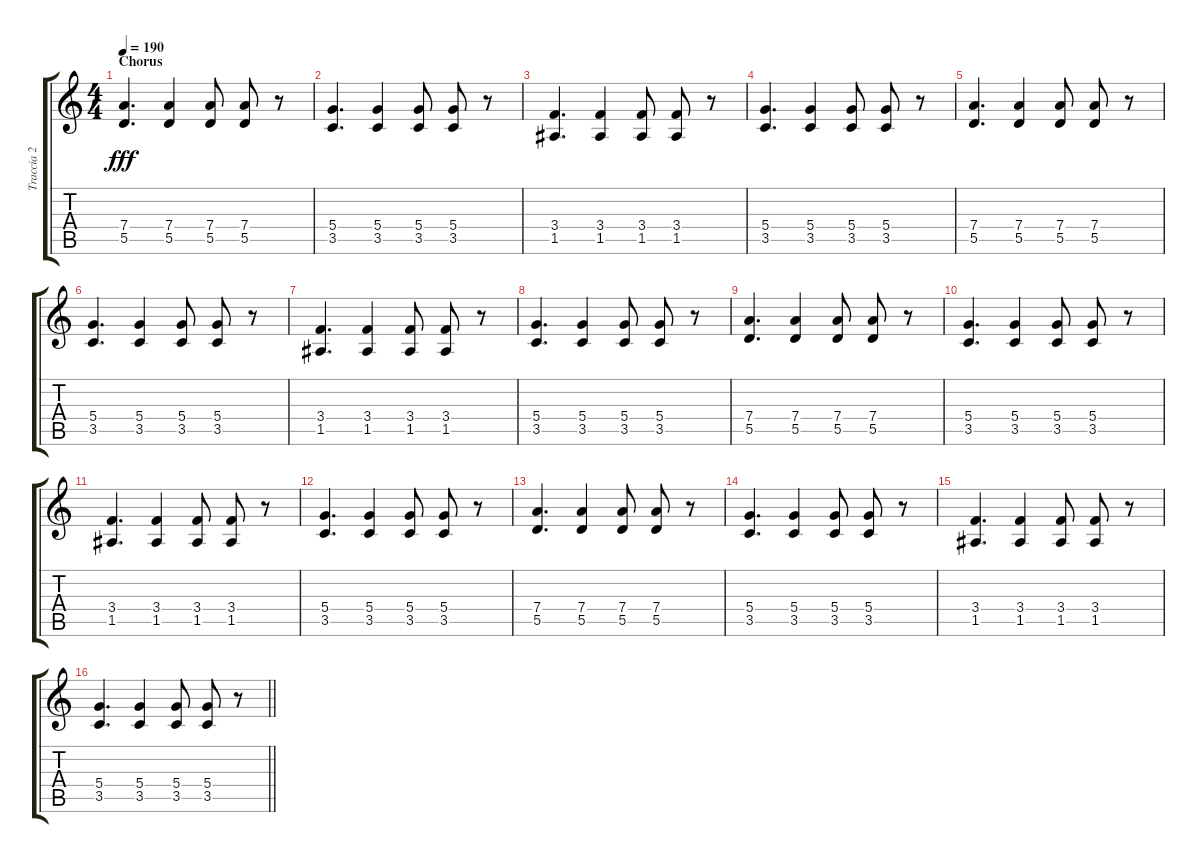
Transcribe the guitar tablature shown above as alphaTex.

\track ("Traccia 2" "Traccia 2") {instrument overdrivenguitar}
\staff {score tabs}
\tuning (E4 B3 G3 D3 A2 D2) {hide}
\ts (4 4)
\section ("" "Chorus")
\tempo 190
\clef g2
\ks c
(7.4 5.5).4{d dy fff} (7.4 5.5).4 (7.4 5.5).8 (7.4 5.5).8 r.8 |
(5.4 3.5).4{d} (5.4 3.5).4 (5.4 3.5).8 (5.4 3.5).8 r.8 |
(3.4 1.5).4{d} (3.4 1.5).4 (3.4 1.5).8 (3.4 1.5).8 r.8 |
(5.4 3.5).4{d} (5.4 3.5).4 (5.4 3.5).8 (5.4 3.5).8 r.8 |
(7.4 5.5).4{d} (7.4 5.5).4 (7.4 5.5).8 (7.4 5.5).8 r.8 |
(5.4 3.5).4{d} (5.4 3.5).4 (5.4 3.5).8 (5.4 3.5).8 r.8 |
(3.4 1.5).4{d} (3.4 1.5).4 (3.4 1.5).8 (3.4 1.5).8 r.8 |
(5.4 3.5).4{d} (5.4 3.5).4 (5.4 3.5).8 (5.4 3.5).8 r.8 |
(7.4 5.5).4{d} (7.4 5.5).4 (7.4 5.5).8 (7.4 5.5).8 r.8 |
(5.4 3.5).4{d} (5.4 3.5).4 (5.4 3.5).8 (5.4 3.5).8 r.8 |
(3.4 1.5).4{d} (3.4 1.5).4 (3.4 1.5).8 (3.4 1.5).8 r.8 |
(5.4 3.5).4{d} (5.4 3.5).4 (5.4 3.5).8 (5.4 3.5).8 r.8 |
(7.4 5.5).4{d} (7.4 5.5).4 (7.4 5.5).8 (7.4 5.5).8 r.8 |
(5.4 3.5).4{d} (5.4 3.5).4 (5.4 3.5).8 (5.4 3.5).8 r.8 |
(3.4 1.5).4{d} (3.4 1.5).4 (3.4 1.5).8 (3.4 1.5).8 r.8 |
\barLineRight lightlight
(5.4 3.5).4{d} (5.4 3.5).4 (5.4 3.5).8 (5.4 3.5).8 r.8
